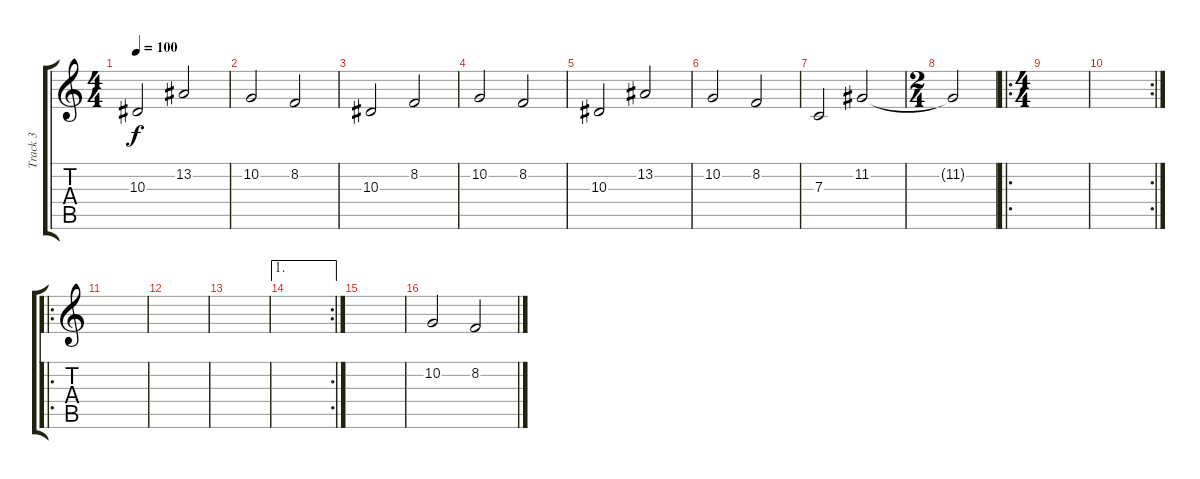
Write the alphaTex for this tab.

\track ("Track 3" "Track 3") {instrument pad7halo}
\staff {score tabs}
\tuning (D4 A3 F3 C3 G2 C2) {hide}
\ts (4 4)
\tempo 100
\clef g2
\ks c
10.3.2{dy f} 13.2.2 |
10.2.2 8.2.2 |
10.3.2 8.2.2 |
10.2.2 8.2.2 |
10.3.2 13.2.2 |
10.2.2 8.2.2 |
7.3.2 11.2.2 |
\ts (2 4)
11.2{t}.2 |
\ro
\ts (4 4)
|
\rc 2
|
\ro
|
|
|
\ae 1
\rc 2
|
|
10.2.2 8.2.2
